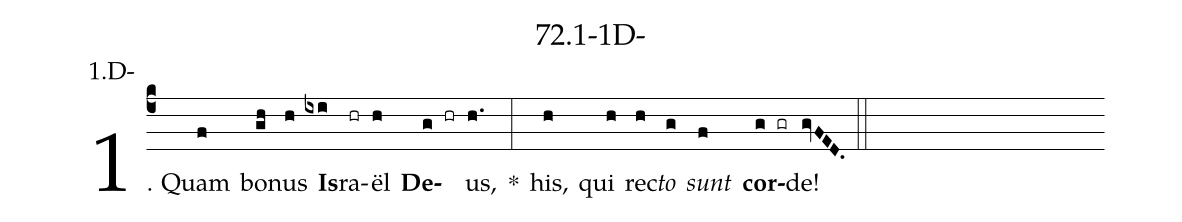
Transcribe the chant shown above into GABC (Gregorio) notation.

name: 72.1-1D-;
annotation: 1.D-;
%%
(c4)1. Quam(f) bo(gh)nus(h) <b>Is</b>(ixi)ra(hr)ël(h) <b>De</b>(g hr)us,(h.) *(:) his,(h) qui(h) rec(h)<i>to</i>(g) <i>sunt</i>(f) <b>cor</b>(g gr)de!(gvFED.) (::)


%E(h) u(h) o(g) u(f) a(g) e.(gvFED.) (::)
